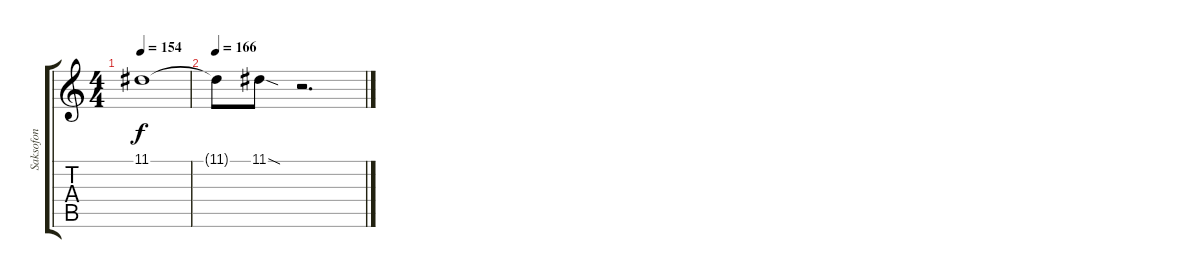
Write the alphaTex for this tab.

\track ("Saksofon" "Saksofon") {instrument altosax}
\staff {score tabs}
\tuning (E4 B3 G3 D3 A2 E2) {hide}
\ts (4 4)
\tempo 154
\clef g2
\ks c
11.1{t}.1{dy f} |
\tempo 166
11.1{t}.8 11.1{sod}.8 r.2{d}
